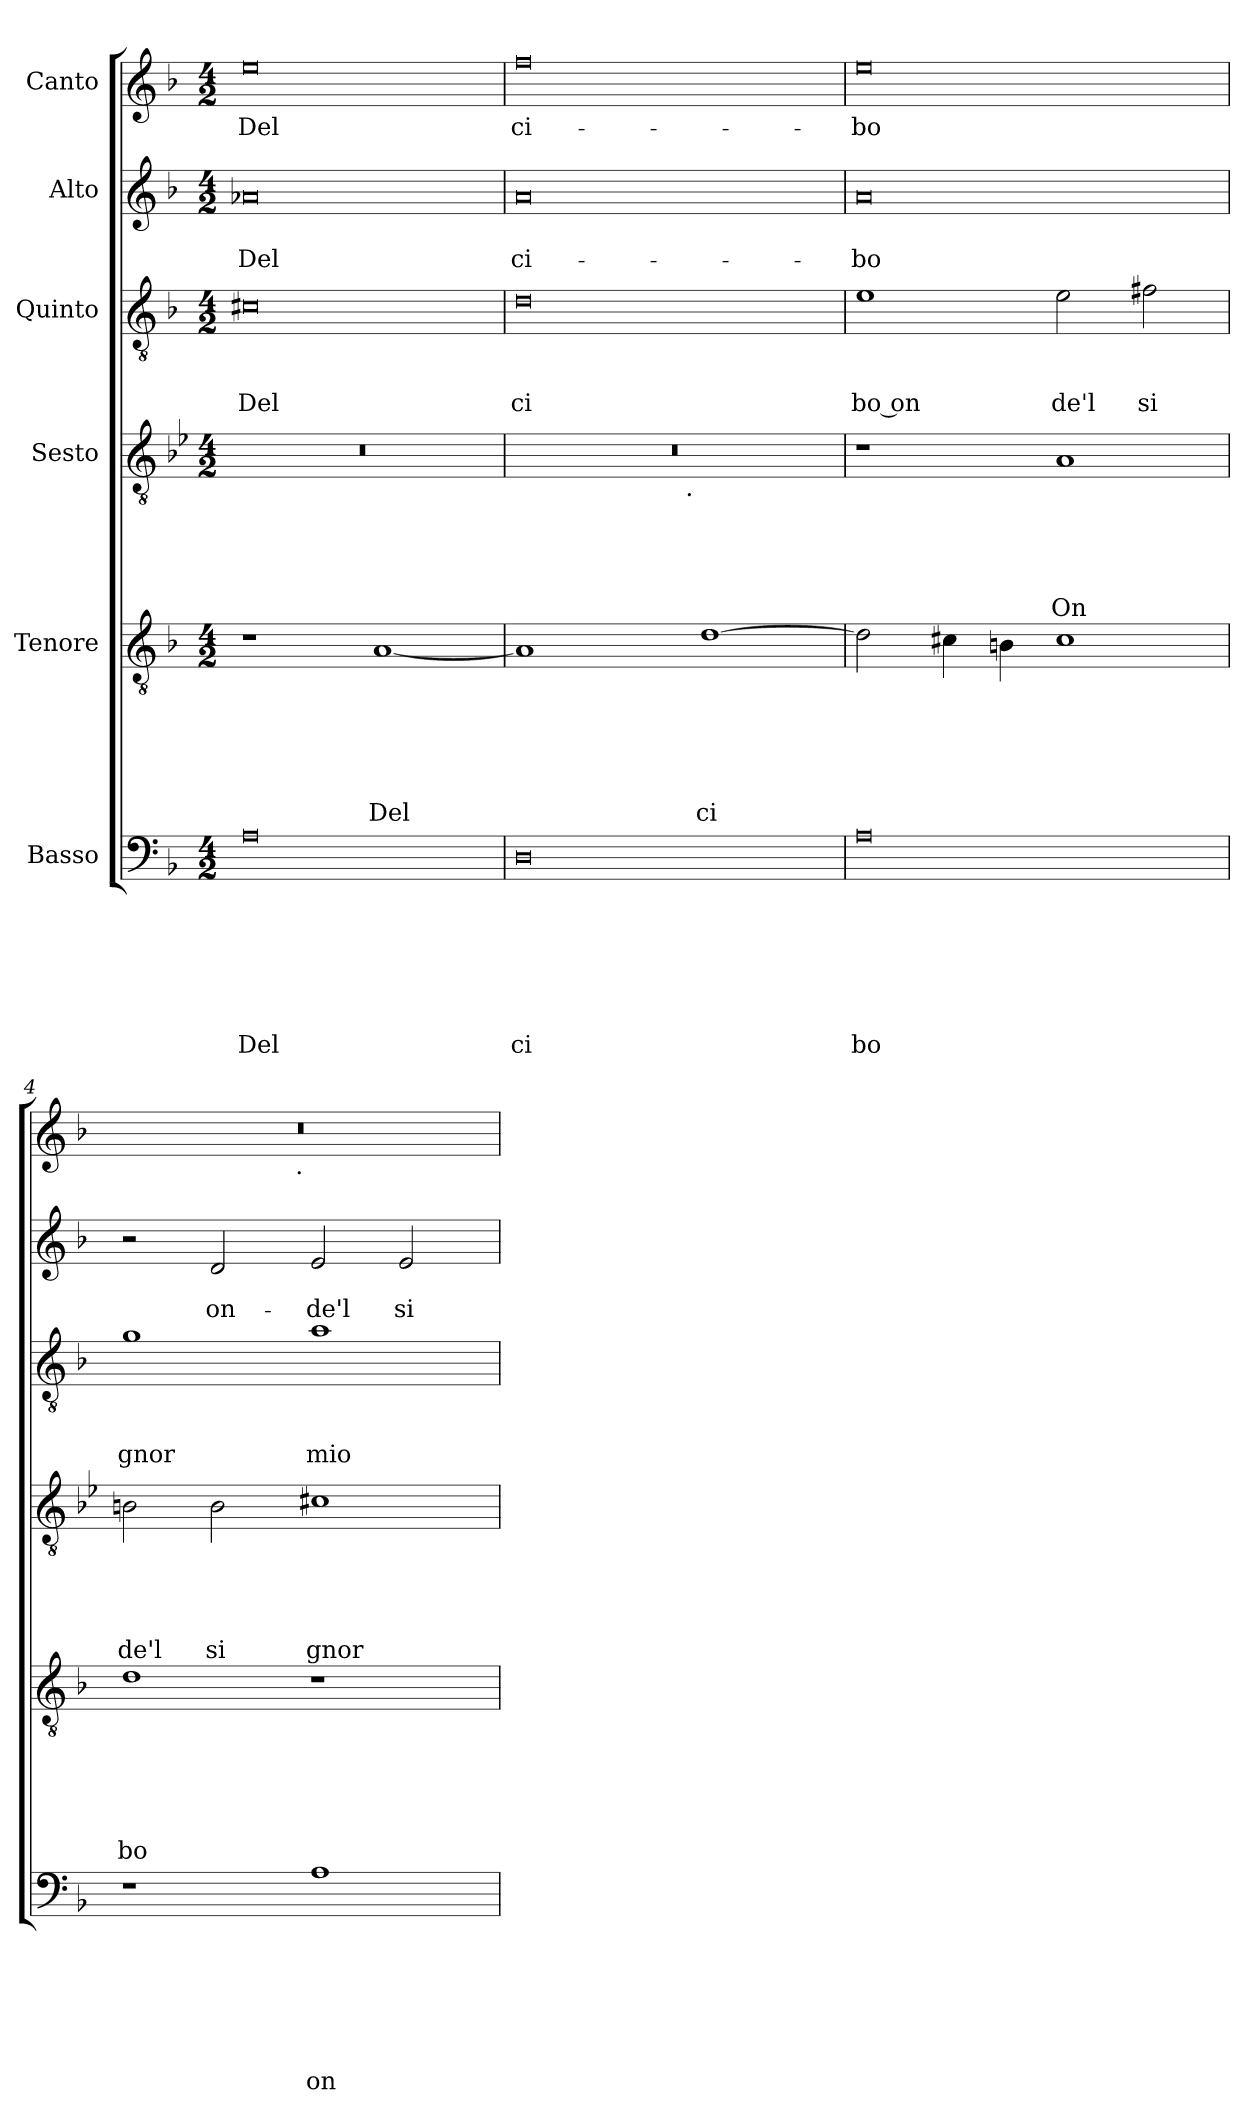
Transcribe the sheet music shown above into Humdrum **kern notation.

**kern	**text	**text	**text	**text	**text	**text	**text	**kern	**text	**text	**text	**text	**text	**text	**kern	**text	**text	**text	**text	**text	**kern	**text	**text	**text	**kern	**text	**text	**kern	**text
*part6	*part6	*part6	*part6	*part6	*part6	*part6	*part6	*part5	*part5	*part5	*part5	*part5	*part5	*part5	*part4	*part4	*part4	*part4	*part4	*part4	*part3	*part3	*part3	*part3	*part2	*part2	*part2	*part1	*part1
*staff6	*staff6	*staff6	*staff6	*staff6	*staff6	*staff6	*staff6	*staff5	*staff5	*staff5	*staff5	*staff5	*staff5	*staff5	*staff4	*staff4	*staff4	*staff4	*staff4	*staff4	*staff3	*staff3	*staff3	*staff3	*staff2	*staff2	*staff2	*staff1	*staff1
*I"Basso	*	*	*	*	*	*	*	*I"Tenore	*	*	*	*	*	*	*I"Sesto	*	*	*	*	*	*I"Quinto	*	*	*	*I"Alto	*	*	*I"Canto	*
*clefF4	*	*	*	*	*	*	*	*clefGv2	*	*	*	*	*	*	*clefGv2	*	*	*	*	*	*clefGv2	*	*	*	*clefG2	*	*	*clefG2	*
*ITrd-3c-5	*	*	*	*	*	*	*	*ITrd-3c-5	*	*	*	*	*	*	*	*	*	*	*	*	*ITrd-3c-5	*	*	*	*ITrd-3c-5	*	*	*ITrd-3c-5	*
*k[b-e-]	*	*	*	*	*	*	*	*k[b-e-]	*	*	*	*	*	*	*k[b-e-]	*	*	*	*	*	*k[b-e-]	*	*	*	*k[b-e-]	*	*	*k[b-e-]	*
*B-:	*	*	*	*	*	*	*	*B-:	*	*	*	*	*	*	*B-:	*	*	*	*	*	*B-:	*	*	*	*B-:	*	*	*B-:	*
*M4/2	*	*	*	*	*	*	*	*M4/2	*	*	*	*	*	*	*M4/2	*	*	*	*	*	*M4/2	*	*	*	*M4/2	*	*	*M4/2	*
=1	=1	=1	=1	=1	=1	=1	=1	=1	=1	=1	=1	=1	=1	=1	=1	=1	=1	=1	=1	=1	=1	=1	=1	=1	=1	=1	=1	=1	=1
!	!	!	!	!	!	!	!LO:LY:b	!	!	!	!	!	!	!	!	!	!	!	!	!	!	!	!	!LO:LY:b	!	!	!LO:LY:b	!	!LO:LY:b
0d	.	.	.	.	.	.	Del	1r	.	.	.	.	.	.	0r	.	.	.	.	.	0f#X	.	.	Del	0dd-X	.	Del	0aa	Del
!	!	!	!	!	!	!	!	!	!	!	!	!	!	!LO:LY:b	!	!	!	!	!	!	!	!	!	!	!	!	!	!	!
.	.	.	.	.	.	.	.	[<1d	.	.	.	.	.	Del	.	.	.	.	.	.	.	.	.	.	.	.	.	.	.
=2	=2	=2	=2	=2	=2	=2	=2	=2	=2	=2	=2	=2	=2	=2	=2	=2	=2	=2	=2	=2	=2	=2	=2	=2	=2	=2	=2	=2	=2
!	!	!	!	!	!	!	!LO:LY:b	!	!	!	!	!	!	!	!	!	!	!	!	!	!	!	!	!LO:LY:b	!	!	!LO:LY:b	!	!LO:LY:b
*	*	*	*	*	*	*	*	*	*	*	*	*	*	*	*^	*	*	*	*	*	*	*	*	*	*	*	*	*	*
0G	.	.	.	.	.	.	ci	1d]	.	.	.	.	.	.	0r	2ryy	.	.	.	.	.	0g	.	.	ci	0dd	.	ci-	0bb-	ci-
.	.	.	.	.	.	.	.	.	.	.	.	.	.	.	.	4...ryy	.	.	.	.	.	.	.	.	.	.	.	.	.	.
!	!	!	!	!	!	!	!	!	!	!	!	!	!	!	!	!LO:TX:b:t=.	!	!	!	!	!	!	!	!	!	!	!	!	!	!
.	.	.	.	.	.	.	.	.	.	.	.	.	.	.	.	1ryy	.	.	.	.	.	.	.	.	.	.	.	.	.	.
!	!	!	!	!	!	!	!	!	!	!	!	!	!	!LO:LY:b	!	!	!	!	!	!	!	!	!	!	!	!	!	!	!	!
.	.	.	.	.	.	.	.	[>1g	.	.	.	.	.	ci	.	.	.	.	.	.	.	.	.	.	.	.	.	.	.	.
.	.	.	.	.	.	.	.	.	.	.	.	.	.	.	.	32ryy	.	.	.	.	.	.	.	.	.	.	.	.	.	.
=3	=3	=3	=3	=3	=3	=3	=3	=3	=3	=3	=3	=3	=3	=3	=3	=3	=3	=3	=3	=3	=3	=3	=3	=3	=3	=3	=3	=3	=3	=3
!	!	!	!	!	!	!	!LO:LY:b	!	!	!	!	!	!	!	!	!	!	!	!	!	!	!	!	!	!LO:LY:b:rj	!	!	!LO:LY:b	!	!LO:LY:b
*	*	*	*	*	*	*	*	*	*	*	*	*	*	*	*v	*v	*	*	*	*	*	*	*	*	*	*	*	*	*	*
0d	.	.	.	.	.	.	bo	2g\]	.	.	.	.	.	.	1r	.	.	.	.	.	1a	.	.	bo on	0dd	.	-bo	0aa	-bo
.	.	.	.	.	.	.	.	4f#X\	.	.	.	.	.	.	.	.	.	.	.	.	.	.	.	.	.	.	.	.	.
.	.	.	.	.	.	.	.	4en\	.	.	.	.	.	.	.	.	.	.	.	.	.	.	.	.	.	.	.	.	.
!	!	!	!	!	!	!	!	!	!	!	!	!	!	!	!	!	!	!	!	!LO:LY:b	!	!	!	!LO:LY:b	!	!	!	!	!
.	.	.	.	.	.	.	.	1f#	.	.	.	.	.	.	1A	.	.	.	.	On	2a\	.	.	de'l	.	.	.	.	.
!	!	!	!	!	!	!	!	!	!	!	!	!	!	!	!	!	!	!	!	!	!	!	!	!LO:LY:b	!	!	!	!	!
.	.	.	.	.	.	.	.	.	.	.	.	.	.	.	.	.	.	.	.	.	2bn\	.	.	si	.	.	.	.	.
=4	=4	=4	=4	=4	=4	=4	=4	=4	=4	=4	=4	=4	=4	=4	=4	=4	=4	=4	=4	=4	=4	=4	=4	=4	=4	=4	=4	=4	=4
!	!	!	!	!	!	!	!	!	!	!	!	!	!	!LO:LY:b	!	!	!	!	!	!LO:LY:b	!	!	!	!LO:LY:b	!	!	!	!	!
*	*	*	*	*	*	*	*	*	*	*	*	*	*	*	*	*	*	*	*	*	*	*	*	*	*	*	*	*^	*
1r	.	.	.	.	.	.	.	1g	.	.	.	.	.	bo	2Bn\	.	.	.	.	de'l	1cc	.	.	gnor	2r	.	.	0r	2ryy	.
!	!	!	!	!	!	!	!	!	!	!	!	!	!	!	!	!	!	!	!	!LO:LY:b	!	!	!	!	!	!	!LO:LY:b	!	!	!
.	.	.	.	.	.	.	.	.	.	.	.	.	.	.	2B\	.	.	.	.	si	.	.	.	.	2g/	.	on-	.	4...ryy	.
!	!	!	!	!	!	!	!	!	!	!	!	!	!	!	!	!	!	!	!	!	!	!	!	!	!	!	!	!	!LO:TX:b:t=.	!
.	.	.	.	.	.	.	.	.	.	.	.	.	.	.	.	.	.	.	.	.	.	.	.	.	.	.	.	.	1ryy	.
!	!	!	!	!	!	!	!LO:LY:b	!	!	!	!	!	!	!	!	!	!	!	!	!LO:LY:b	!	!	!	!LO:LY:b	!	!	!LO:LY:b	!	!	!
1d	.	.	.	.	.	.	on	1r	.	.	.	.	.	.	1c#X	.	.	.	.	gnor	1dd	.	.	mio	2a/	.	-de'l	.	.	.
!	!	!	!	!	!	!	!	!	!	!	!	!	!	!	!	!	!	!	!	!	!	!	!	!	!	!	!LO:LY:b	!	!	!
.	.	.	.	.	.	.	.	.	.	.	.	.	.	.	.	.	.	.	.	.	.	.	.	.	2a/	.	si-	.	.	.
.	.	.	.	.	.	.	.	.	.	.	.	.	.	.	.	.	.	.	.	.	.	.	.	.	.	.	.	.	32ryy	.
*	*	*	*	*	*	*	*	*	*	*	*	*	*	*	*	*	*	*	*	*	*	*	*	*	*	*	*	*v	*v	*
=	=	=	=	=	=	=	=	=	=	=	=	=	=	=	=	=	=	=	=	=	=	=	=	=	=	=	=	=	=
*-	*-	*-	*-	*-	*-	*-	*-	*-	*-	*-	*-	*-	*-	*-	*-	*-	*-	*-	*-	*-	*-	*-	*-	*-	*-	*-	*-	*-	*-
